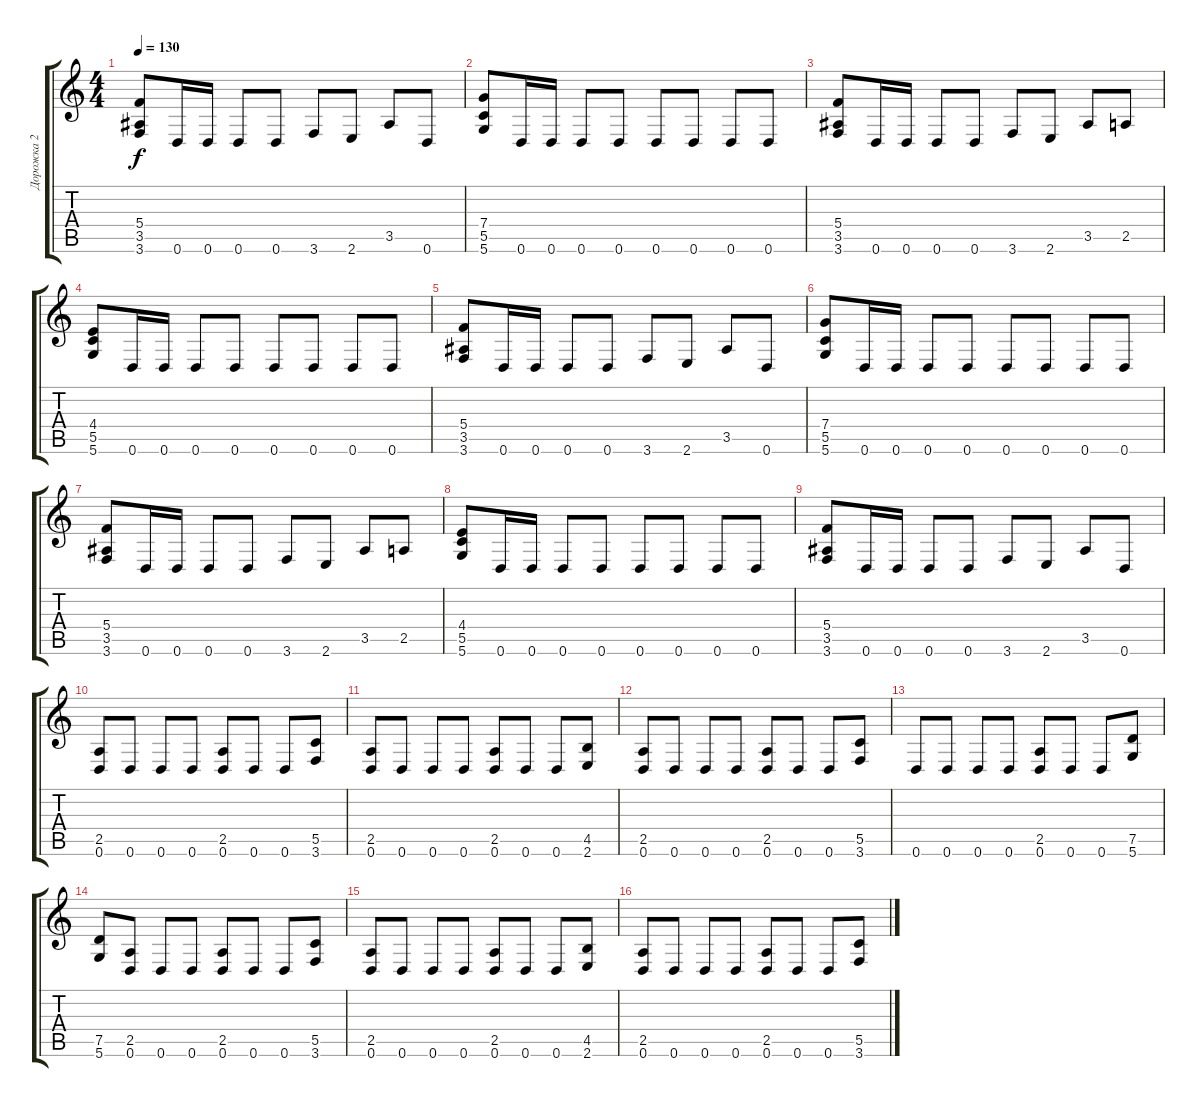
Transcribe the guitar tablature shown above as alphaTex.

\track ("Дорожка 2" "Дорожка 2") {instrument distortionguitar}
\staff {score tabs}
\tuning (D4 A3 F3 C3 G2 D2) {hide}
\ts (4 4)
\tempo 130
\clef g2
\ks c
(5.4 3.5 3.6).8{dy f} 0.6.16 0.6.16 0.6.8 0.6.8 3.6.8 2.6.8 3.5.8 0.6.8 |
(7.4 5.5 5.6).8 0.6.16 0.6.16 0.6.8 0.6.8 0.6.8 0.6.8 0.6.8 0.6.8 |
(5.4 3.5 3.6).8 0.6.16 0.6.16 0.6.8 0.6.8 3.6.8 2.6.8 3.5.8 2.5.8 |
(4.4 5.5 5.6).8 0.6.16 0.6.16 0.6.8 0.6.8 0.6.8 0.6.8 0.6.8 0.6.8 |
(5.4 3.5 3.6).8 0.6.16 0.6.16 0.6.8 0.6.8 3.6.8 2.6.8 3.5.8 0.6.8 |
(7.4 5.5 5.6).8 0.6.16 0.6.16 0.6.8 0.6.8 0.6.8 0.6.8 0.6.8 0.6.8 |
(5.4 3.5 3.6).8 0.6.16 0.6.16 0.6.8 0.6.8 3.6.8 2.6.8 3.5.8 2.5.8 |
(4.4 5.5 5.6).8 0.6.16 0.6.16 0.6.8 0.6.8 0.6.8 0.6.8 0.6.8 0.6.8 |
(5.4 3.5 3.6).8 0.6.16 0.6.16 0.6.8 0.6.8 3.6.8 2.6.8 3.5.8 0.6.8 |
(2.5 0.6).8 0.6.8 0.6.8 0.6.8 (2.5 0.6).8 0.6.8 0.6.8 (5.5 3.6).8 |
(2.5 0.6).8 0.6.8 0.6.8 0.6.8 (2.5 0.6).8 0.6.8 0.6.8 (4.5 2.6).8 |
(2.5 0.6).8 0.6.8 0.6.8 0.6.8 (2.5 0.6).8 0.6.8 0.6.8 (5.5 3.6).8 |
0.6.8 0.6.8 0.6.8 0.6.8 (2.5 0.6).8 0.6.8 0.6.8 (7.5 5.6).8 |
(7.5 5.6).8 (2.5 0.6).8 0.6.8 0.6.8 (2.5 0.6).8 0.6.8 0.6.8 (5.5 3.6).8 |
(2.5 0.6).8 0.6.8 0.6.8 0.6.8 (2.5 0.6).8 0.6.8 0.6.8 (4.5 2.6).8 |
(2.5 0.6).8 0.6.8 0.6.8 0.6.8 (2.5 0.6).8 0.6.8 0.6.8 (5.5 3.6).8
